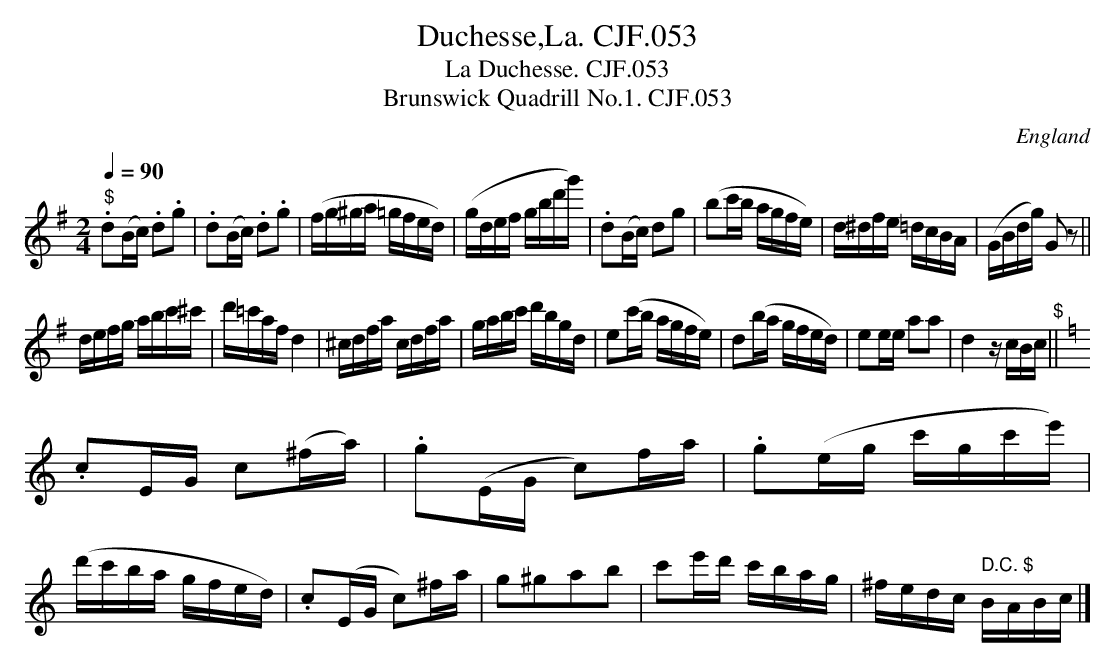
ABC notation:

X:1
T:Duchesse,La. CJF.053
T:La Duchesse. CJF.053
T:Brunswick Quadrill No.1. CJF.053
L:1/16
M:2/4
O:England
Q:1/4=90
K:G
"$".d2(Bc) .d2.g2|.d2(Bc) .d2.g2|\
(fg^ga =gfed)|(gdef gbd'g')|\
.d2(Bc) d2g2|(b2c'b agfe)|\
d^dfe =dcBA|(GBdg) G2z2||!
defg abc'^c'|d'=c'af d4|^cdfa cdfa|gabc' d'bgd|\
e2(c'b agfe)|d2(ba gfed)|e2ee a2a2|d4zcBc"$"||!
K:C
.c2EG c2(^fa)|.g2(EG c2)fa|.g2(eg c'gc'e')|(d'c'ba gfed)|\
.c2(EG c2)^fa|g2^g2a2b2|c'2e'd' c'bag|^fedc " D.C. $"BABc|]
